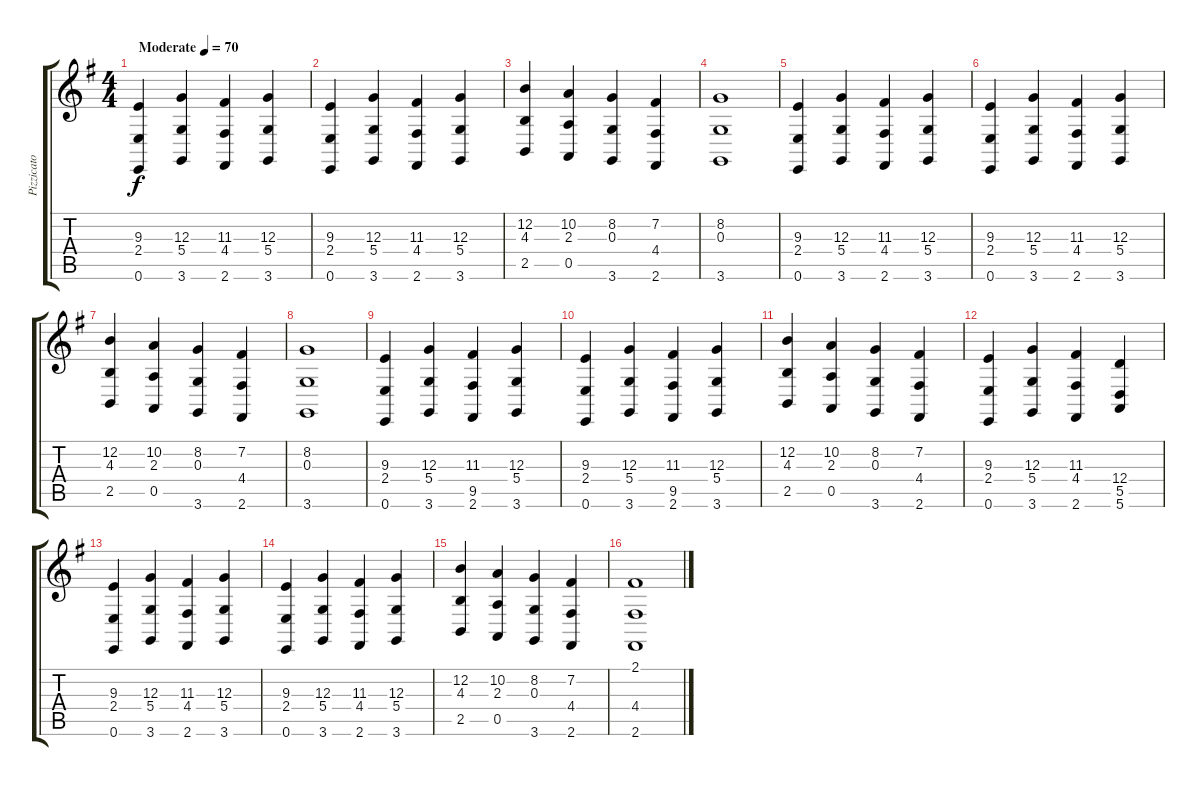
\track ("Pizzicato Strings" "Pizzicato ") {instrument pizzicatostrings}
\staff {score tabs}
\tuning (E4 B3 G3 D3 A2 E2) {hide}
\ts (4 4)
\tempo (70 "Moderate")
\clef g2
\ks eminor
(9.3 2.4 0.6).4{dy f instrument pizzicatostrings} (12.3 5.4 3.6).4 (11.3 4.4 2.6).4 (12.3 5.4 3.6).4 |
(9.3 2.4 0.6).4 (12.3 5.4 3.6).4 (11.3 4.4 2.6).4 (12.3 5.4 3.6).4 |
(12.2 4.3 2.5).4 (10.2 2.3 0.5).4 (8.2 0.3 3.6).4 (7.2 4.4 2.6).4 |
(8.2 0.3 3.6).1 |
(9.3 2.4 0.6).4 (12.3 5.4 3.6).4 (11.3 4.4 2.6).4 (12.3 5.4 3.6).4 |
(9.3 2.4 0.6).4 (12.3 5.4 3.6).4 (11.3 4.4 2.6).4 (12.3 5.4 3.6).4 |
(12.2 4.3 2.5).4 (10.2 2.3 0.5).4 (8.2 0.3 3.6).4 (7.2 4.4 2.6).4 |
(8.2 0.3 3.6).1 |
(9.3 2.4 0.6).4 (12.3 5.4 3.6).4 (11.3 9.5 2.6).4 (12.3 5.4 3.6).4 |
(9.3 2.4 0.6).4 (12.3 5.4 3.6).4 (11.3 9.5 2.6).4 (12.3 5.4 3.6).4 |
(12.2 4.3 2.5).4 (10.2 2.3 0.5).4 (8.2 0.3 3.6).4 (7.2 4.4 2.6).4 |
(9.3 2.4 0.6).4 (12.3 5.4 3.6).4 (11.3 4.4 2.6).4 (12.4 5.5 5.6).4 |
(9.3 2.4 0.6).4{volume 11} (12.3 5.4 3.6).4 (11.3 4.4 2.6).4 (12.3 5.4 3.6).4 |
(9.3 2.4 0.6).4 (12.3 5.4 3.6).4 (11.3 4.4 2.6).4 (12.3 5.4 3.6).4 |
(12.2 4.3 2.5).4 (10.2 2.3 0.5).4 (8.2 0.3 3.6).4 (7.2 4.4 2.6).4 |
(2.1 4.4 2.6).1
